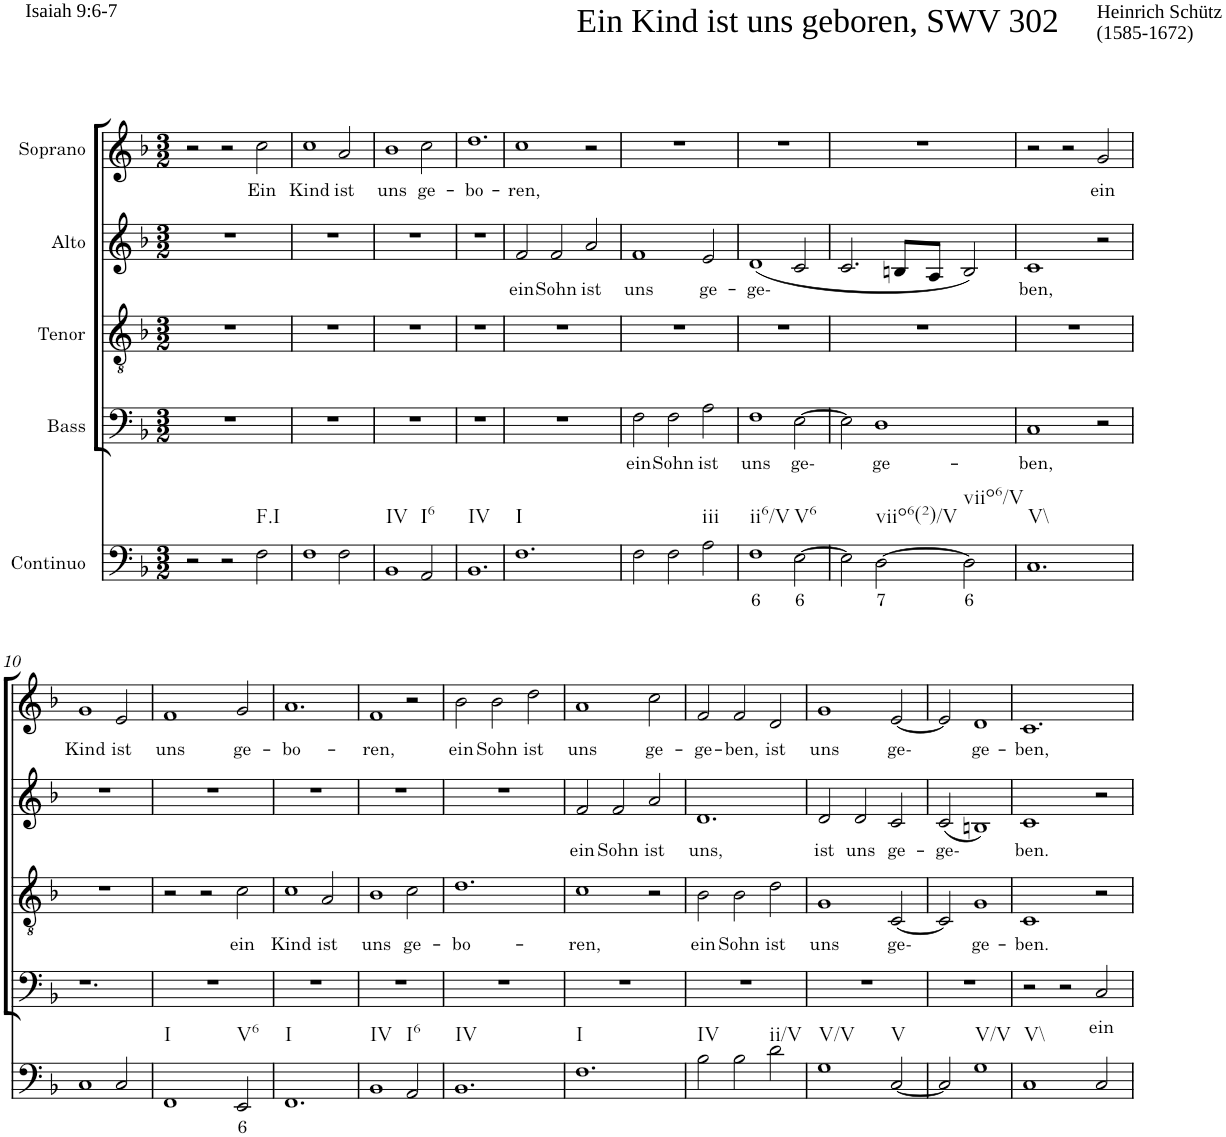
**kern	**text	**kern	**text	**kern	**text	**kern	**text	**kern	**text
*part5	*part5	*part4	*part4	*part3	*part3	*part2	*part2	*part1	*part1
*staff5	*staff5	*staff4	*staff4	*staff3	*staff3	*staff2	*staff2	*staff1	*staff1
*I"Continuo	*	*I"Bass	*	*I"Tenor	*	*I"Alto	*	*I"Soprano	*
*clefF4	*	*clefF4	*	*clefGv2	*	*clefG2	*	*clefG2	*
*k[b-]	*	*k[b-]	*	*k[b-]	*	*k[b-]	*	*k[b-]	*
*M3/2	*	*M3/2	*	*M3/2	*	*M3/2	*	*M3/2	*
=1	=1	=1	=1	=1	=1	=1	=1	=1	=1
!	!	!	!	!	!	!	!	!LO:TX:a:t=Ein Kind ist uns geboren, SWV 302	!
!	!	!	!	!	!	!	!	!LO:TX:a:t=Heinrich Schütz	!
!	!	!	!	!	!	!	!	!LO:TX:a:t=(1585-1672)	!
!	!	!	!	!	!	!	!	!LO:TX:a:t=Isaiah 9&colon;6-7	!
2r	.	1.r	.	1.r	.	1.r	.	2r	.
2r	.	.	.	.	.	.	.	2r	.
!LO:TX:b:t=F.I	!	!	!	!	!	!	!	!	!
!	!	!	!	!	!	!	!	!	!LO:LY:b
2F\	.	.	.	.	.	.	.	2cc\	Ein
=2	=2	=2	=2	=2	=2	=2	=2	=2	=2
!	!	!	!	!	!	!	!	!	!LO:LY:b
1F	.	1.r	.	1.r	.	1.r	.	1cc	Kind
!	!	!	!	!	!	!	!	!	!LO:LY:b
2F\	.	.	.	.	.	.	.	2a/	ist
=3	=3	=3	=3	=3	=3	=3	=3	=3	=3
!LO:TX:b:t=IV	!	!	!	!	!	!	!	!	!
!	!	!	!	!	!	!	!	!	!LO:LY:b
1BB-	.	1.r	.	1.r	.	1.r	.	1b-	uns
!LO:TX:b:t=I6	!	!	!	!	!	!	!	!	!
!	!	!	!	!	!	!	!	!	!LO:LY:b
2AA/	.	.	.	.	.	.	.	2cc\	ge-
=4	=4	=4	=4	=4	=4	=4	=4	=4	=4
!LO:TX:b:t=IV	!	!	!	!	!	!	!	!	!
!	!	!	!	!	!	!	!	!	!LO:LY:b
1.BB-	.	1.r	.	1.r	.	1.r	.	1.dd	bo-
=5	=5	=5	=5	=5	=5	=5	=5	=5	=5
!LO:TX:b:t=I	!	!	!	!	!	!	!	!	!
!	!	!	!	!	!	!	!LO:LY:b	!	!LO:LY:b
1.F	.	1.r	.	1.r	.	2f/	ein	1cc	ren,
!	!	!	!	!	!	!	!LO:LY:b	!	!
.	.	.	.	.	.	2f/	Sohn	.	.
!	!	!	!	!	!	!	!LO:LY:b	!	!
.	.	.	.	.	.	2a/	ist	2r	.
=6	=6	=6	=6	=6	=6	=6	=6	=6	=6
!	!	!	!LO:LY:b	!	!	!	!LO:LY:b	!	!
2F\	.	2F\	ein	1.r	.	1f	uns	1.r	.
!	!	!	!LO:LY:b	!	!	!	!	!	!
2F\	.	2F\	Sohn	.	.	.	.	.	.
!LO:TX:b:t=iii	!	!	!	!	!	!	!	!	!
!	!	!	!LO:LY:b	!	!	!	!LO:LY:b	!	!
2A\	.	2A\	ist	.	.	2e/	ge-	.	.
=7	=7	=7	=7	=7	=7	=7	=7	=7	=7
!LO:TX:b:t=ii6/V	!	!	!	!	!	!	!	!	!
!	!LO:LY:b	!	!LO:LY:b	!	!	!	!LO:LY:b	!	!
1F	6	1F	uns	1.r	.	(1d	ge-	1.r	.
!LO:TX:b:t=V6	!	!	!	!	!	!	!	!	!
!	!LO:LY:b	!	!LO:LY:b	!	!	!	!	!	!
[2E\	6	[2E\	ge-	.	.	2c/	.	.	.
=8	=8	=8	=8	=8	=8	=8	=8	=8	=8
2E\]	.	2E\]	.	1.r	.	2.c/	.	1.r	.
!LO:TX:b:t=viio6(2)/V	!	!	!	!	!	!	!	!	!
!	!LO:LY:b	!	!LO:LY:b	!	!	!	!	!	!
[2D\	7	1D	ge-	.	.	.	.	.	.
.	.	.	.	.	.	8Bn/L	.	.	.
.	.	.	.	.	.	8A/J	.	.	.
!LO:TX:b:t=viio6/V	!	!	!	!	!	!	!	!	!
!	!LO:LY:b	!	!	!	!	!	!	!	!
2D\]	6	.	.	.	.	2B/)	.	.	.
=9	=9	=9	=9	=9	=9	=9	=9	=9	=9
!LO:TX:b:t=V\\	!	!	!	!	!	!	!	!	!
!	!	!	!LO:LY:b	!	!	!	!LO:LY:b	!	!
1.C	.	1C	ben,	1.r	.	1c	ben,	2r	.
.	.	.	.	.	.	.	.	2r	.
!	!	!	!	!	!	!	!	!	!LO:LY:b
.	.	2r	.	.	.	2r	.	2g/	ein
!!LO:LB:g=z
=10	=10	=10	=10	=10	=10	=10	=10	=10	=10
!	!	!	!	!	!	!	!	!	!LO:LY:b
1C	.	1.r	.	1.r	.	1.r	.	1g	Kind
!	!	!	!	!	!	!	!	!	!LO:LY:b
2C/	.	.	.	.	.	.	.	2e/	ist
=11	=11	=11	=11	=11	=11	=11	=11	=11	=11
!LO:TX:b:t=I	!	!	!	!	!	!	!	!	!
!	!	!	!	!	!	!	!	!	!LO:LY:b
1FF	.	1.r	.	2r	.	1.r	.	1f	uns
.	.	.	.	2r	.	.	.	.	.
!LO:TX:b:t=V6	!	!	!	!	!	!	!	!	!
!	!LO:LY:b	!	!	!	!LO:LY:b	!	!	!	!LO:LY:b
2EE/	6	.	.	2c\	ein	.	.	2g/	ge-
=12	=12	=12	=12	=12	=12	=12	=12	=12	=12
!LO:TX:b:t=I	!	!	!	!	!	!	!	!	!
!	!	!	!	!	!LO:LY:b	!	!	!	!LO:LY:b
1.FF	.	1.r	.	1c	Kind	1.r	.	1.a	bo-
!	!	!	!	!	!LO:LY:b	!	!	!	!
.	.	.	.	2A/	ist	.	.	.	.
=13	=13	=13	=13	=13	=13	=13	=13	=13	=13
!LO:TX:b:t=IV	!	!	!	!	!	!	!	!	!
!	!	!	!	!	!LO:LY:b	!	!	!	!LO:LY:b
1BB-	.	1.r	.	1B-	uns	1.r	.	1f	ren,
!LO:TX:b:t=I6	!	!	!	!	!	!	!	!	!
!	!	!	!	!	!LO:LY:b	!	!	!	!
2AA/	.	.	.	2c\	ge-	.	.	2r	.
=14	=14	=14	=14	=14	=14	=14	=14	=14	=14
!LO:TX:b:t=IV	!	!	!	!	!	!	!	!	!
!	!	!	!	!	!LO:LY:b	!	!	!	!LO:LY:b
1.BB-	.	1.r	.	1.d	bo-	1.r	.	2b-\	ein
!	!	!	!	!	!	!	!	!	!LO:LY:b
.	.	.	.	.	.	.	.	2b-\	Sohn
!	!	!	!	!	!	!	!	!	!LO:LY:b
.	.	.	.	.	.	.	.	2dd\	ist
=15	=15	=15	=15	=15	=15	=15	=15	=15	=15
!LO:TX:b:t=I	!	!	!	!	!	!	!	!	!
!	!	!	!	!	!LO:LY:b	!	!LO:LY:b	!	!LO:LY:b
1.F	.	1.r	.	1c	ren,	2f/	ein	1a	uns
!	!	!	!	!	!	!	!LO:LY:b	!	!
.	.	.	.	.	.	2f/	Sohn	.	.
!	!	!	!	!	!	!	!LO:LY:b	!	!LO:LY:b
.	.	.	.	2r	.	2a/	ist	2cc\	ge-
=16	=16	=16	=16	=16	=16	=16	=16	=16	=16
!LO:TX:b:t=IV	!	!	!	!	!	!	!	!	!
!	!	!	!	!	!LO:LY:b	!	!LO:LY:b	!	!LO:LY:b
2B-\	.	1.r	.	2B-\	ein	1.d	uns,	2f/	ge-
!	!	!	!	!	!LO:LY:b	!	!	!	!LO:LY:b
2B-\	.	.	.	2B-\	Sohn	.	.	2f/	ben,
!LO:TX:b:t=ii/V	!	!	!	!	!	!	!	!	!
!	!	!	!	!	!LO:LY:b	!	!	!	!LO:LY:b
2d\	.	.	.	2d\	ist	.	.	2d/	ist
=17	=17	=17	=17	=17	=17	=17	=17	=17	=17
!LO:TX:b:t=V/V	!	!	!	!	!	!	!	!	!
!	!	!	!	!	!LO:LY:b	!	!LO:LY:b	!	!LO:LY:b
1G	.	1.r	.	1G	uns	2d/	ist	1g	uns
!	!	!	!	!	!	!	!LO:LY:b	!	!
.	.	.	.	.	.	2d/	uns	.	.
!LO:TX:b:t=V	!	!	!	!	!	!	!	!	!
!	!	!	!	!	!LO:LY:b	!	!LO:LY:b	!	!LO:LY:b
[2C/	.	.	.	[2C/	ge-	2c/	ge-	[2e/	ge-
=18	=18	=18	=18	=18	=18	=18	=18	=18	=18
!	!	!	!	!	!	!	!LO:LY:b	!	!
2C/]	.	1.r	.	2C/]	.	(2c/	ge-	2e/]	.
!LO:TX:b:t=V/V	!	!	!	!	!	!	!	!	!
!	!	!	!	!	!LO:LY:b	!	!	!	!LO:LY:b
1G	.	.	.	1G	ge-	1Bn)	.	1d	ge-
=19	=19	=19	=19	=19	=19	=19	=19	=19	=19
!LO:TX:b:t=V\\	!	!	!	!	!	!	!	!	!
!	!	!	!	!	!LO:LY:b	!	!LO:LY:b	!	!LO:LY:b
1C	.	2r	.	1C	ben.	1c	ben.	1.c	ben,
.	.	2r	.	.	.	.	.	.	.
!	!	!	!LO:LY:b	!	!	!	!	!	!
2C/	.	2C/	ein	2r	.	2r	.	.	.
=	=	=	=	=	=	=	=	=	=
*-	*-	*-	*-	*-	*-	*-	*-	*-	*-
